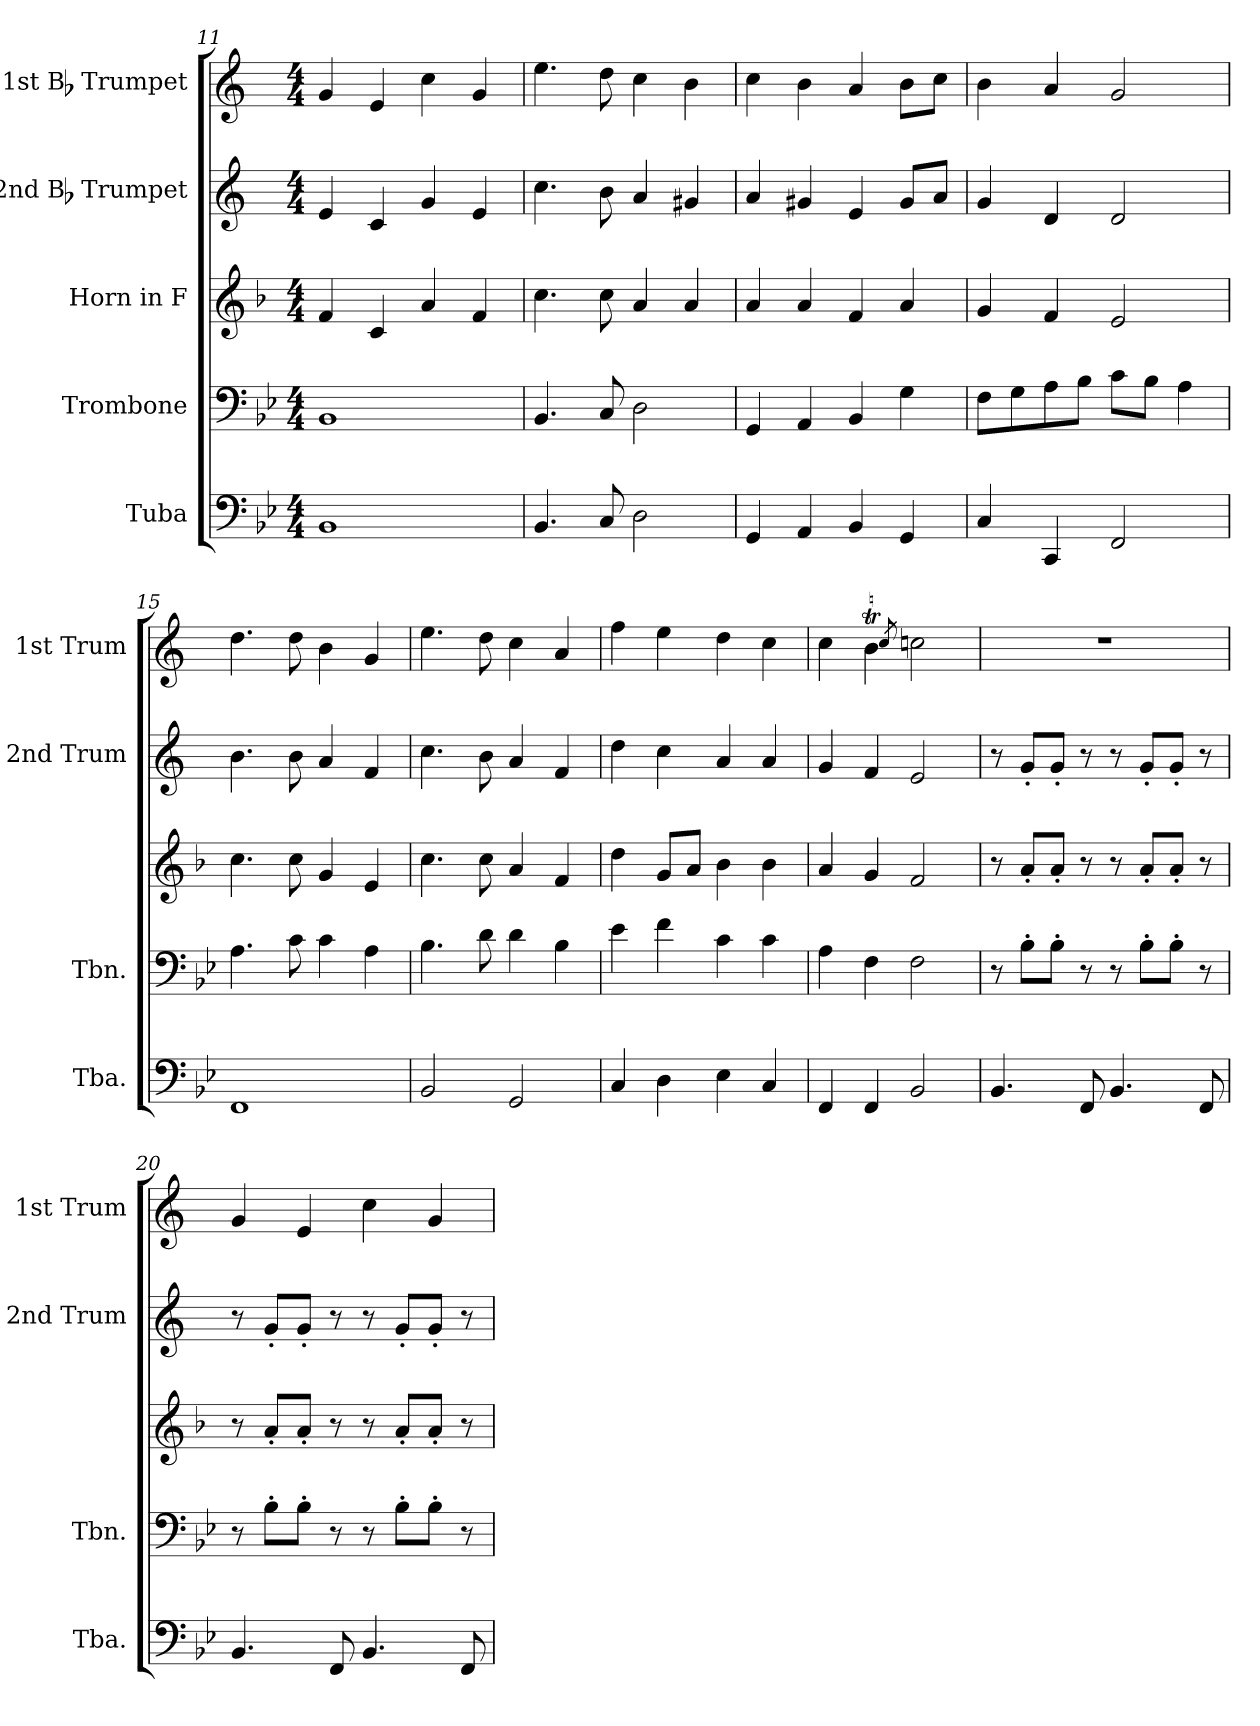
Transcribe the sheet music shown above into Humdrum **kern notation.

**kern	**kern	**kern	**kern	**kern
*part5	*part4	*part3	*part2	*part1
*staff5	*staff4	*staff3	*staff2	*staff1
*I"Tuba	*I"Trombone	*I"Horn in F	*I"2nd Bb Trumpet	*I"1st Bb Trumpet
*I'Tba.	*I'Tbn.	*	*I'2nd Trum	*I'1st Trum
*clefF4	*clefF4	*clefG2	*clefG2	*clefG2
*	*	*ITrd4c7	*ITrd1c2	*ITrd1c2
*k[b-e-]	*k[b-e-]	*k[b-e-]	*k[b-e-]	*k[b-e-]
*M4/4	*M4/4	*M4/4	*M4/4	*M4/4
=11	=11	=11	=11	=11
1BB-	1BB-	4B-/	4d/	4f/
.	.	4F/	4B-/	4d/
.	.	4d/	4f/	4b-\
.	.	4B-/	4d/	4f/
=12	=12	=12	=12	=12
4.BB-/	4.BB-/	4.f\	4.b-\	4.dd\
8C/	8C/	8f\	8a\	8cc\
2D\	2D\	4d/	4g/	4b-\
.	.	4d/	4f#X/	4a\
!!LO:PB:g=z
=13	=13	=13	=13	=13
4GG/	4GG/	4d/	4g/	4b-\
4AA/	4AA/	4d/	4f#X/	4a\
4BB-/	4BB-/	4B-/	4d/	4g/
4GG/	4G\	4d/	8f#/L	8a\L
.	.	.	8g/J	8b-\J
=14	=14	=14	=14	=14
4C/	8F\L	4c/	4f/	4a\
.	8G\	.	.	.
4CC/	8A\	4B-/	4c/	4g/
.	8B-\J	.	.	.
2FF/	8c\L	2A/	2c/	2f/
.	8B-\J	.	.	.
.	4A\	.	.	.
=15	=15	=15	=15	=15
1FF	4.A\	4.f\	4.a\	4.cc\
.	8c\	8f\	8a\	8cc\
.	4c\	4c/	4g/	4a\
.	4A\	4A/	4e-/	4f/
=16	=16	=16	=16	=16
2BB-/	4.B-\	4.f\	4.b-\	4.dd\
.	8d\	8f\	8a\	8cc\
2GG/	4d\	4d/	4g/	4b-\
.	4B-\	4B-/	4e-/	4g/
=17	=17	=17	=17	=17
4C/	4e-\	4g\	4cc\	4ee-\
4D\	4f\	8c/L	4b-\	4dd\
.	.	8d/J	.	.
4E-\	4c\	4e-\	4g/	4cc\
4C/	4c\	4e-\	4g/	4b-\
=18	=18	=18	=18	=18
4FF/	4A\	4d/	4f/	4b-\
4FF/	4F\	4c/	4e-/	4aT\
.	.	.	.	8qb-/
2BB-/	2F\	2B-/	2d/	2b-\
!!LO:LB:g=z
=19	=19	=19	=19	=19
4.BB-/	8r	8r	8r	1r
.	8B-'\L	8d'/L	8f'/L	.
.	8B-'\J	8d'/J	8f'/J	.
8FF/	8r	8r	8r	.
4.BB-/	8r	8r	8r	.
.	8B-'\L	8d'/L	8f'/L	.
.	8B-'\J	8d'/J	8f'/J	.
8FF/	8r	8r	8r	.
=20	=20	=20	=20	=20
4.BB-/	8r	8r	8r	4f/
.	8B-'\L	8d'/L	8f'/L	.
.	8B-'\J	8d'/J	8f'/J	4d/
8FF/	8r	8r	8r	.
4.BB-/	8r	8r	8r	4b-\
.	8B-'\L	8d'/L	8f'/L	.
.	8B-'\J	8d'/J	8f'/J	4f/
8FF/	8r	8r	8r	.
=	=	=	=	=
*-	*-	*-	*-	*-
